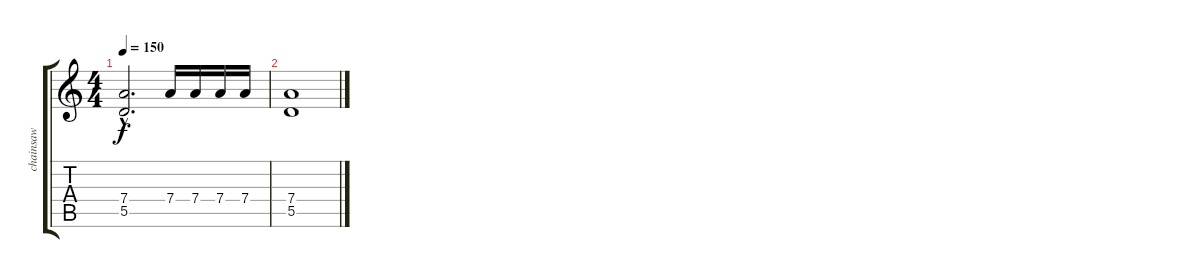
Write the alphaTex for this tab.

\track ("chainsaw" "chainsaw") {instrument distortionguitar}
\staff {score tabs}
\tuning (E4 B3 G3 D3 A2 E2) {hide}
\ts (4 4)
\tempo 150
\clef g2
\ks c
(7.4{hac} 5.5{hac}).2{d dy f} 7.4.16 7.4.16 7.4.16 7.4.16 |
(7.4 5.5).1
